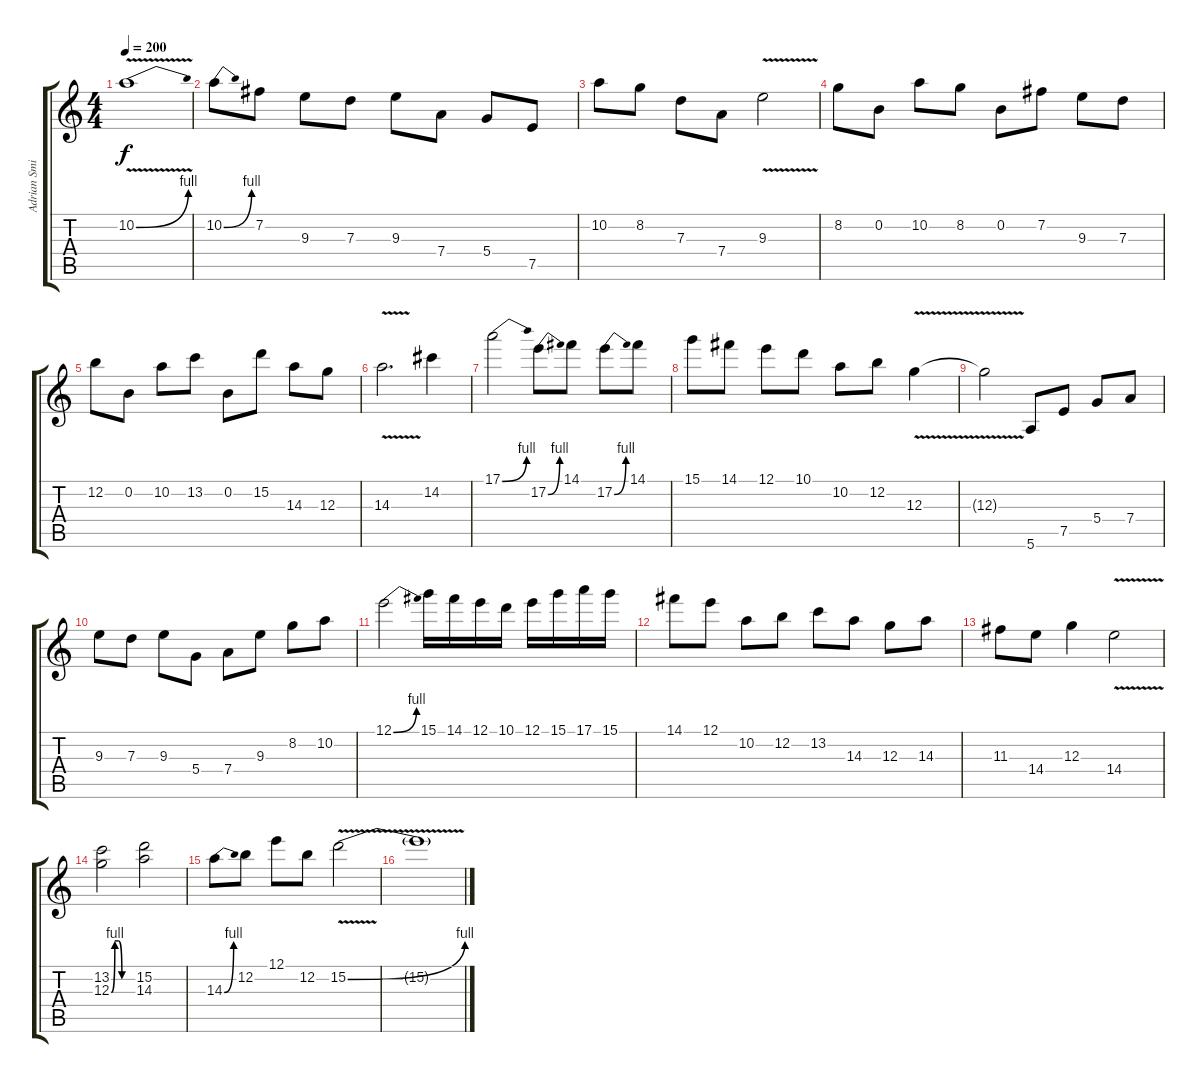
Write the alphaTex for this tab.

\track ("Adrian Smith" "Adrian Smi") {instrument distortionguitar}
\staff {score tabs}
\tuning (E4 B3 G3 D3 A2 E2) {hide}
\ts (4 4)
\tempo 200
\clef g2
\ks c
10.2{be (bend 0 0 60 4) v}.1{dy f} |
10.2{be (bend 0 0 60 4)}.8 7.2.8 9.3.8 7.3.8 9.3.8 7.4.8 5.4.8 7.5.8 |
10.2.8 8.2.8 7.3.8 7.4.8 9.3{v}.2 |
8.2.8 0.2.8 10.2.8 8.2.8 0.2.8 7.2.8 9.3.8 7.3.8 |
12.2.8 0.2.8 10.2.8 13.2.8 0.2.8 15.2.8 14.3.8 12.3.8 |
14.3{v}.2{d} 14.2.4 |
17.1{be (bend 0 0 60 4)}.2 17.2{be (bend 0 0 60 4)}.8 14.1.8 17.2{be (bend 0 0 60 4)}.8 14.1.8 |
15.1.8 14.1.8 12.1.8 10.1.8 10.2.8 12.2.8 12.3{v}.4 |
12.3{t}.2 5.6.8 7.5.8 5.4.8 7.4.8 |
9.3.8 7.3.8 9.3.8 5.4.8 7.4.8 9.3.8 8.2.8 10.2.8 |
12.1{be (bend 0 0 60 4)}.2 15.1.16 14.1.16 12.1.16 10.1.16 12.1.16 15.1.16 17.1.16 15.1.16 |
14.1.8 12.1.8 10.2.8 12.2.8 13.2.8 14.3.8 12.3.8 14.3.8 |
11.3.8 14.4.8 12.3.4 14.4{v}.2 |
(13.2 12.3{be (custom 0 0 10 4 20 4 30 0 60 0)}).2 (15.2 14.3).2 |
14.3{be (bend 0 0 60 4)}.8 12.2.8 12.1.8 12.2.8 15.2{be (bend 0 0 60 4) v}.2 |
15.2{t}.1
